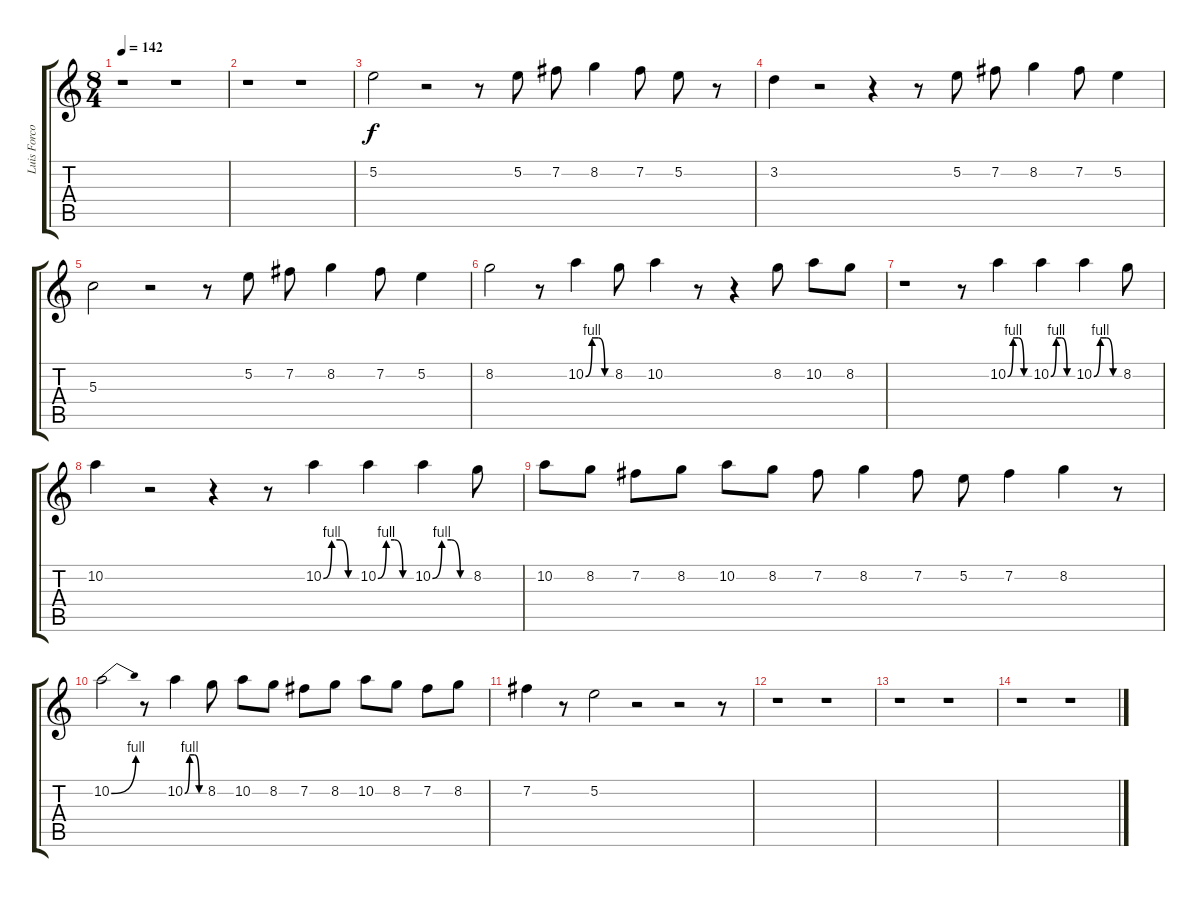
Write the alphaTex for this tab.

\track ("Luis Forconi -guitar" "Luis Forco") {instrument overdrivenguitar}
\staff {score tabs}
\tuning (E4 B3 G3 D3 A2 E2) {hide}
\ts (8 4)
\tempo 142
\clef g2
\ks c
r.1{dy f} r.1 |
r.1 r.1 |
5.2.2 r.2 r.8 5.2.8 7.2.8 8.2.4 7.2.8 5.2.8 r.8 |
3.2.4 r.2 r.4 r.8 5.2.8 7.2.8 8.2.4 7.2.8 5.2.4 |
5.3.2 r.2 r.8 5.2.8 7.2.8 8.2.4 7.2.8 5.2.4 |
8.2.2 r.8 10.2{be (custom 0 0 15 4 30 4 45 0 60 0)}.4 8.2.8 10.2.4 r.8 r.4 8.2.8 10.2.8 8.2.8 |
r.1 r.8 10.2{be (custom 0 0 15 4 30 4 45 0 60 0)}.4 10.2{be (custom 0 0 15 4 30 4 45 0 60 0)}.4 10.2{be (custom 0 0 15 4 30 4 45 0 60 0)}.4 8.2.8 |
10.2.4 r.2 r.4 r.8 10.2{be (custom 0 0 15 4 30 4 45 0 60 0)}.4 10.2{be (custom 0 0 15 4 30 4 45 0 60 0)}.4 10.2{be (custom 0 0 15 4 30 4 45 0 60 0)}.4 8.2.8 |
10.2.8 8.2.8 7.2.8 8.2.8 10.2.8 8.2.8 7.2.8 8.2.4 7.2.8 5.2.8 7.2.4 8.2.4 r.8 |
10.2{be (bend 0 0 60 4)}.2 r.8 10.2{be (custom 0 0 15 4 30 4 45 0 60 0)}.4 8.2.8 10.2.8 8.2.8 7.2.8 8.2.8 10.2.8 8.2.8 7.2.8 8.2.8 |
7.2.4 r.8 5.2.2 r.2 r.2 r.8 |
r.1 r.1 |
r.1 r.1 |
r.1 r.1
